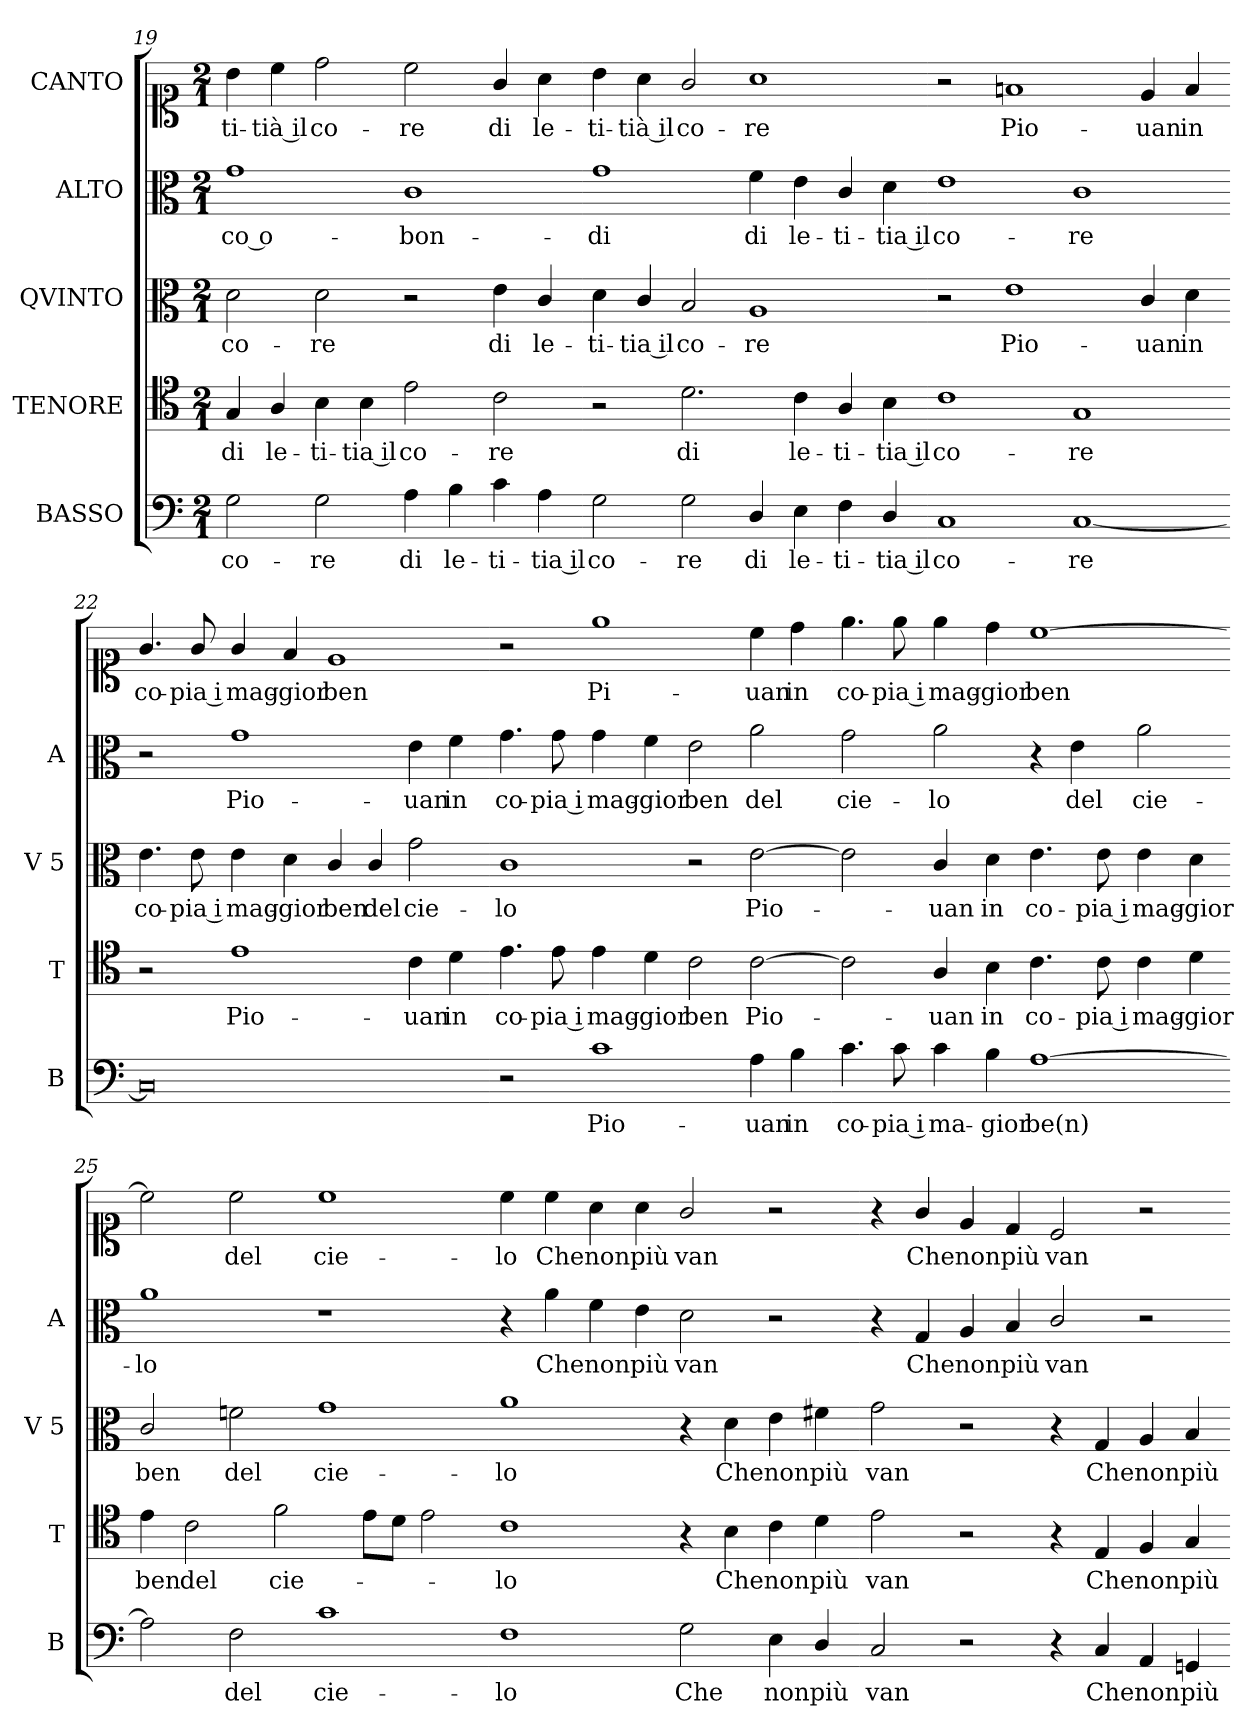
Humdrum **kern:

**kern	**text	**kern	**text	**kern	**text	**kern	**text	**kern	**text
*part5	*part5	*part4	*part4	*part3	*part3	*part2	*part2	*part1	*part1
*staff5	*staff5	*staff4	*staff4	*staff3	*staff3	*staff2	*staff2	*staff1	*staff1
*I"BASSO	*	*I"TENORE	*	*I"QVINTO	*	*I"ALTO	*	*I"CANTO	*
*I'B	*	*I'T	*	*I'V 5	*	*I'A	*	*	*
*clefF4	*	*clefC4	*	*clefC3	*	*clefC3	*	*clefC1	*
*k[]	*	*k[]	*	*k[]	*	*k[]	*	*k[]	*
*G:mix	*	*G:mix	*	*G:mix	*	*G:mix	*	*G:mix	*
*M2/1	*	*M2/1	*	*M2/1	*	*M2/1	*	*M2/1	*
=19	=19	=19	=19	=19	=19	=19	=19	=19	=19
2G\	co-	4G/	di	2d\	co-	1g	-co o-	4b\	-ti-
.	.	4A/	le-	.	.	.	.	4cc\	-tià il
2G\	-re	4B\	-ti-	2d\	-re	.	.	2dd\	co-
.	.	4B\	-tia il	.	.	.	.	.	.
4A\	di	2e\	co-	2r	.	1c	-bon-	2cc\	-re
4B\	le-	.	.	.	.	.	.	.	.
!	!	!	!	!	!	!	!	!	!LO:LY:i
4c\	-ti-	2c\	-re	4e\	di	.	.	4g/	di
!	!	!	!	!	!	!	!	!	!LO:LY:i
4A\	-tia il	.	.	4c/	le-	.	.	4a\	le-
=20-	=20-	=20-	=20-	=20-	=20-	=20-	=20-	=20-	=20-
!	!	!	!	!	!	!	!	!	!LO:LY:i
2G\	co-	2r	.	4d\	-ti-	1g	-di	4b\	-ti-
!	!	!	!	!	!	!	!	!	!LO:LY:i
.	.	.	.	4c/	-tia il	.	.	4a\	-tià il
!	!	!	!	!	!	!	!	!	!LO:LY:i
2G\	-re	2.d\	di	2B/	co-	.	.	2g/	co-
!	!	!	!	!	!	!	!	!	!LO:LY:i
4D/	di	.	.	1A	-re	4f\	di	1a	-re
4E\	le-	4c\	le-	.	.	4e\	le-	.	.
4F\	-ti-	4A/	-ti-	.	.	4c/	-ti-	.	.
4D/	-tia il	4B\	-tia il	.	.	4d\	-tia il	.	.
=21-	=21-	=21-	=21-	=21-	=21-	=21-	=21-	=21-	=21-
1C	co-	1c	co-	2r	.	1e	co-	2r	.
.	.	.	.	1e	Pio-	.	.	1fn	Pio-
[1C	-re	1G	-re	.	.	1c	-re	.	.
.	.	.	.	4c/	-uan	.	.	4e/	-uan
.	.	.	.	4d\	in	.	.	4f/	in
=22-	=22-	=22-	=22-	=22-	=22-	=22-	=22-	=22-	=22-
0C]	.	2r	.	4.e\	co-	2r	.	4.g/	co-
.	.	.	.	8e\	-pia i	.	.	8g/	-pia i
.	.	1e	Pio-	4e\	mag-	1g	Pio-	4g/	mag-
.	.	.	.	4d\	-gior	.	.	4f/	-gior
.	.	.	.	4c/	ben	.	.	1e	ben
.	.	.	.	4c/	del	.	.	.	.
.	.	4c\	-uan	2g\	cie-	4e\	-uan	.	.
.	.	4d\	in	.	.	4f\	in	.	.
=23-	=23-	=23-	=23-	=23-	=23-	=23-	=23-	=23-	=23-
2r	.	4.e\	co-	1c	-lo	4.g\	co-	2r	.
.	.	8e\	-pia i	.	.	8g\	-pia i	.	.
1c	Pio-	4e\	mag-	.	.	4g\	mag-	1ee	Pi-
.	.	4d\	-gior	.	.	4f\	-gior	.	.
.	.	2c\	ben	2r	.	2e\	ben	.	.
!	!	!	!	!	!LO:LY:i	!	!	!	!
4A\	-uan	[2c\	Pio-	[2e\	Pio-	2a\	del	4cc\	-uan
4B\	in	.	.	.	.	.	.	4dd\	in
=24-	=24-	=24-	=24-	=24-	=24-	=24-	=24-	=24-	=24-
4.c\	co-	2c\]	.	2e\]	.	2g\	cie-	4.ee\	co-
8c\	-pia i	.	.	.	.	.	.	8ee\	-pia i
!	!	!	!	!	!LO:LY:i	!	!	!	!
4c\	ma-	4A/	-uan	4c/	-uan	2a\	-lo	4ee\	mag-
!	!	!	!	!	!LO:LY:i	!	!	!	!
4B\	-gior	4B\	in	4d\	in	.	.	4dd\	-gior
!	!	!	!	!	!LO:LY:i	!	!	!	!
[1A	be(n)	4.c\	co-	4.e\	co-	4r	.	[1cc	ben
.	.	.	.	.	.	4e\	del	.	.
!	!	!	!	!	!LO:LY:i	!	!	!	!
.	.	8c\	-pia i	8e\	-pia i	.	.	.	.
!	!	!	!	!	!LO:LY:i	!	!	!	!
.	.	4c\	mag-	4e\	mag-	2a\	cie-	.	.
!	!	!	!	!	!LO:LY:i	!	!	!	!
.	.	4d\	-gior	4d\	-gior	.	.	.	.
=25-	=25-	=25-	=25-	=25-	=25-	=25-	=25-	=25-	=25-
!	!	!	!	!	!LO:LY:i	!	!	!	!
2A]	.	4e\	ben	2c/	ben	1a	-lo	2cc]	.
.	.	2c\	del	.	.	.	.	.	.
!	!	!	!	!	!LO:LY:i	!	!	!	!
2F\	del	.	.	2fn\	del	.	.	2cc\	del
.	.	2f\	cie-	.	.	.	.	.	.
!	!	!	!	!	!LO:LY:i	!	!	!	!
1c	cie-	.	.	1g	cie-	1r	.	1cc	cie-
.	.	8e\L	.	.	.	.	.	.	.
.	.	8d\J	.	.	.	.	.	.	.
.	.	2e\	.	.	.	.	.	.	.
=26-	=26-	=26-	=26-	=26-	=26-	=26-	=26-	=26-	=26-
!	!	!	!	!	!LO:LY:i	!	!	!	!
1F	-lo	1c	-lo	1a	-lo	4r	.	4cc\	-lo
.	.	.	.	.	.	4a\	Che	4cc\	Che
.	.	.	.	.	.	4f\	non	4a\	non
.	.	.	.	.	.	4e\	più	4a\	più
2G\	Che	4r	.	4r	.	2d\	van	2g/	van
.	.	4B\	Che	4d\	Che	.	.	.	.
4E\	non	4c\	non	4e\	non	2r	.	2r	.
4D/	più	4d\	più	4f#X\	più	.	.	.	.
=27-	=27-	=27-	=27-	=27-	=27-	=27-	=27-	=27-	=27-
2C/	van	2e\	van	2g\	van	4r	.	4r	.
!	!	!	!	!	!	!	!LO:LY:i	!	!
.	.	.	.	.	.	4G/	Che	4g/	Che
!	!	!	!	!	!	!	!LO:LY:i	!	!
2r	.	2r	.	2r	.	4A/	non	4e/	non
!	!	!	!	!	!	!	!LO:LY:i	!	!
.	.	.	.	.	.	4B/	più	4d/	più
!	!	!	!	!	!	!	!LO:LY:i	!	!
4r	.	4r	.	4r	.	2c/	van	2c/	van
!	!	!	!LO:LY:i	!	!LO:LY:i	!	!	!	!
4C/	Che	4E/	Che	4G/	Che	.	.	.	.
!	!	!	!LO:LY:i	!	!LO:LY:i	!	!	!	!
4AA/	non	4F/	non	4A/	non	2r	.	2r	.
!	!	!	!LO:LY:i	!	!LO:LY:i	!	!	!	!
4GGn/	più	4G/	più	4B/	più	.	.	.	.
=-	=-	=-	=-	=-	=-	=-	=-	=-	=-
*-	*-	*-	*-	*-	*-	*-	*-	*-	*-
